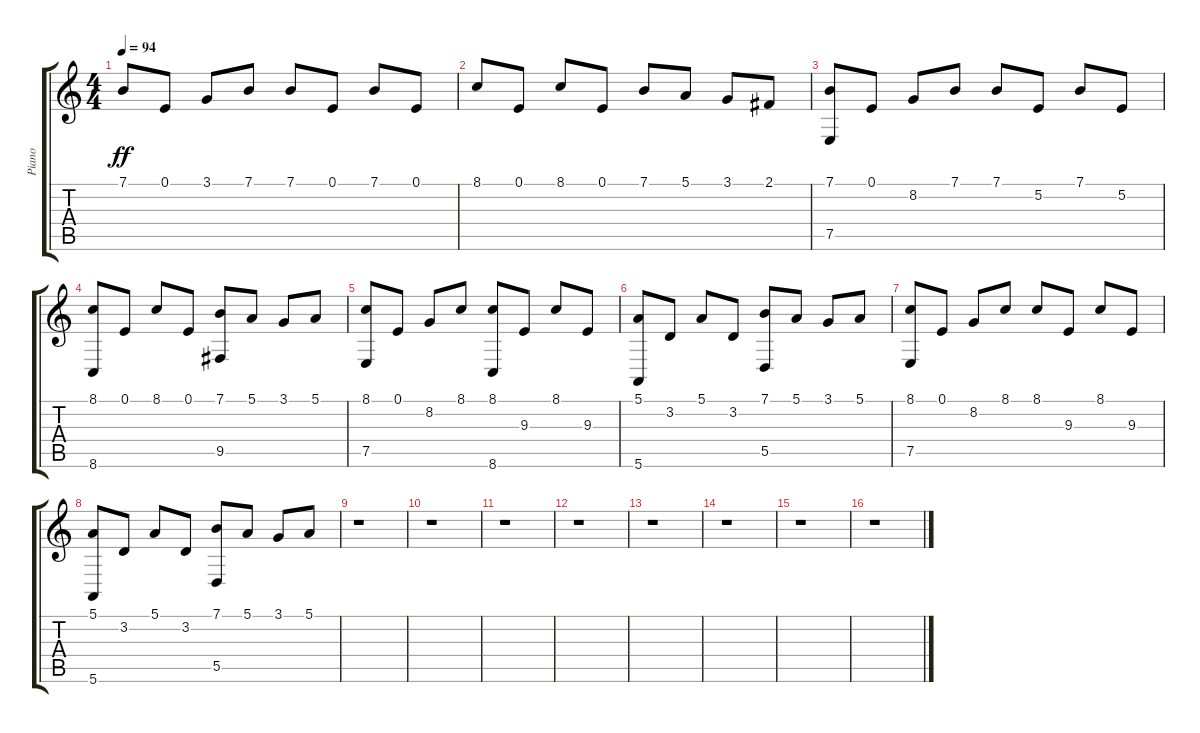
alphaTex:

\track ("Piano" "Piano") {instrument acousticgrandpiano}
\staff {score tabs}
\tuning (E4 B3 G3 D3 A2 E2) {hide}
\ts (4 4)
\tempo 94
\clef g2
\ks c
7.1.8{dy ff} 0.1.8 3.1.8 7.1.8 7.1.8 0.1.8 7.1.8 0.1.8 |
8.1.8 0.1.8 8.1.8 0.1.8 7.1.8 5.1.8 3.1.8 2.1.8 |
(7.1 7.5).8 0.1.8 8.2.8 7.1.8 7.1.8 5.2.8 7.1.8 5.2.8 |
(8.1 8.6).8 0.1.8 8.1.8 0.1.8 (7.1 9.5).8 5.1.8 3.1.8 5.1.8 |
(8.1 7.5).8 0.1.8 8.2.8 8.1.8 (8.1 8.6).8 9.3.8 8.1.8 9.3.8 |
(5.1 5.6).8 3.2.8 5.1.8 3.2.8 (7.1 5.5).8 5.1.8 3.1.8 5.1.8 |
(8.1 7.5).8 0.1.8 8.2.8 8.1.8 8.1.8 9.3.8 8.1.8 9.3.8 |
(5.1 5.6).8 3.2.8 5.1.8 3.2.8 (7.1 5.5).8 5.1.8 3.1.8 5.1.8 |
r.1 |
r.1 |
r.1 |
r.1 |
r.1 |
r.1 |
r.1 |
r.1
